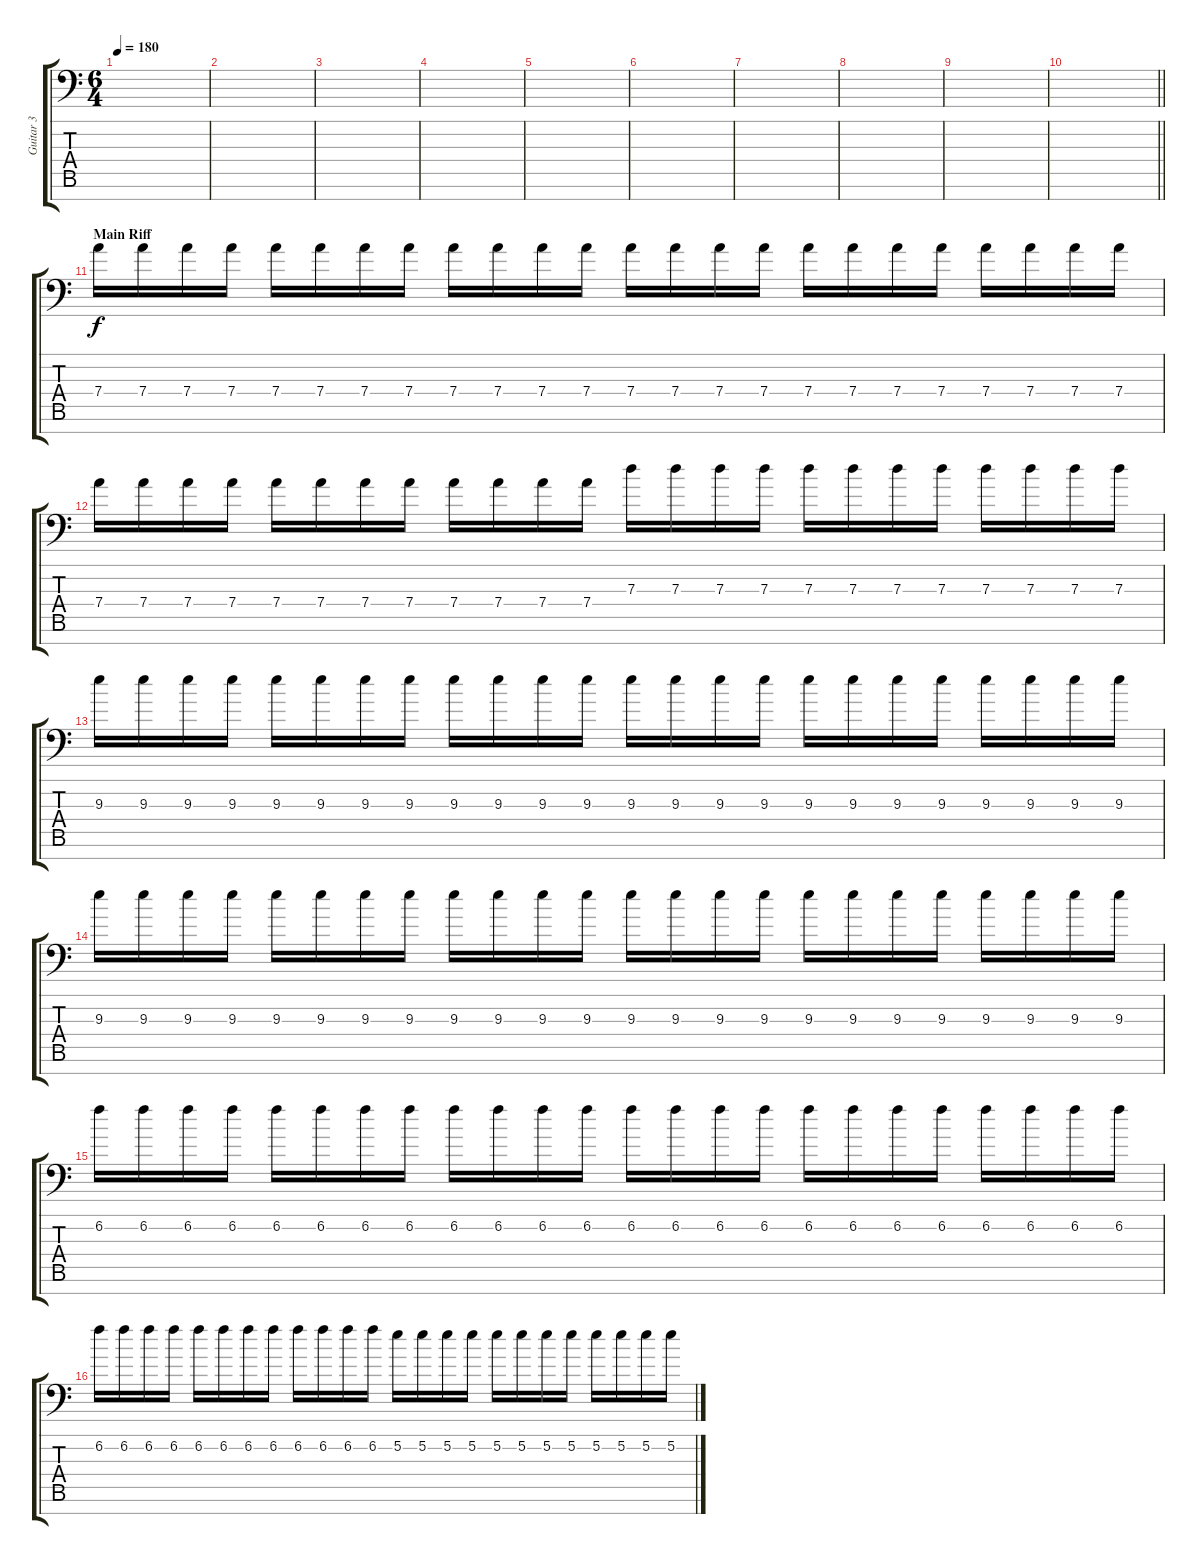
\track ("Guitar 3" "Guitar 3") {instrument overdrivenguitar}
\staff {score tabs}
\tuning (E4 B3 G3 D3 A2 E2 A1) {hide}
\ts (6 4)
\tempo 180
\clef f4
\ks c
|
|
|
|
|
|
|
|
|
\barLineRight lightlight
|
\section ("" "Main Riff")
7.4.16{volume 11} 7.4.16 7.4.16 7.4.16 7.4.16 7.4.16 7.4.16 7.4.16 7.4.16 7.4.16 7.4.16 7.4.16 7.4.16 7.4.16 7.4.16 7.4.16 7.4.16 7.4.16 7.4.16 7.4.16 7.4.16 7.4.16 7.4.16 7.4.16 |
7.4.16 7.4.16 7.4.16 7.4.16 7.4.16 7.4.16 7.4.16 7.4.16 7.4.16 7.4.16 7.4.16 7.4.16 7.3.16 7.3.16 7.3.16 7.3.16 7.3.16 7.3.16 7.3.16 7.3.16 7.3.16 7.3.16 7.3.16 7.3.16 |
9.3.16 9.3.16 9.3.16 9.3.16 9.3.16 9.3.16 9.3.16 9.3.16 9.3.16 9.3.16 9.3.16 9.3.16 9.3.16 9.3.16 9.3.16 9.3.16 9.3.16 9.3.16 9.3.16 9.3.16 9.3.16 9.3.16 9.3.16 9.3.16 |
9.3.16 9.3.16 9.3.16 9.3.16 9.3.16 9.3.16 9.3.16 9.3.16 9.3.16 9.3.16 9.3.16 9.3.16 9.3.16 9.3.16 9.3.16 9.3.16 9.3.16 9.3.16 9.3.16 9.3.16 9.3.16 9.3.16 9.3.16 9.3.16 |
6.2.16 6.2.16 6.2.16 6.2.16 6.2.16 6.2.16 6.2.16 6.2.16 6.2.16 6.2.16 6.2.16 6.2.16 6.2.16 6.2.16 6.2.16 6.2.16 6.2.16 6.2.16 6.2.16 6.2.16 6.2.16 6.2.16 6.2.16 6.2.16 |
6.2.16 6.2.16 6.2.16 6.2.16 6.2.16 6.2.16 6.2.16 6.2.16 6.2.16 6.2.16 6.2.16 6.2.16 5.2.16 5.2.16 5.2.16 5.2.16 5.2.16 5.2.16 5.2.16 5.2.16 5.2.16 5.2.16 5.2.16 5.2.16
